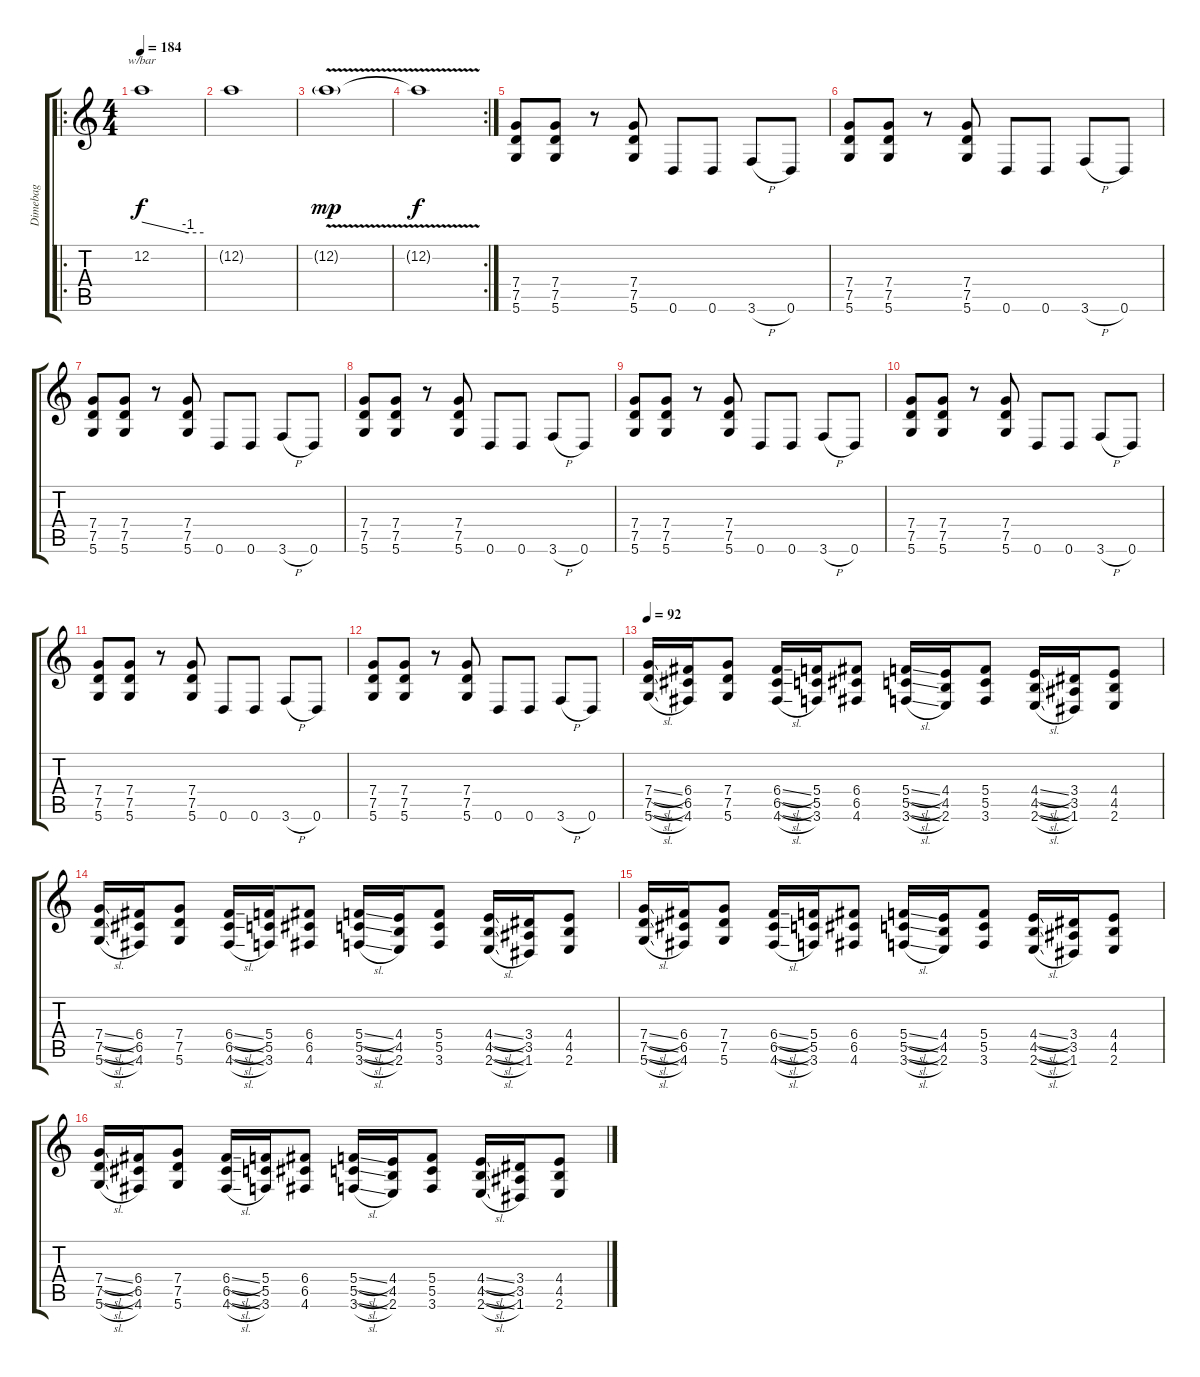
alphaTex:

\track ("Dimebag" "Dimebag") {instrument distortionguitar}
\staff {score tabs}
\tuning (D4 A3 F3 C3 G2 D2) {hide}
\ro
\ts (4 4)
\tempo 184
\clef g2
\ks c
12.2.1{tbe (custom default 0 0 45 -4 60 -4) dy f instrument distortionguitar} |
12.2{t}.1 |
12.2{v g}.1{dy mp} |
\rc 2
12.2{t}.1{dy f} |
(7.4 7.5 5.6).8 (7.4 7.5 5.6).8 r.8 (7.4 7.5 5.6).8 0.6.8 0.6.8 3.6{h}.8 0.6.8 |
(7.4 7.5 5.6).8 (7.4 7.5 5.6).8 r.8 (7.4 7.5 5.6).8 0.6.8 0.6.8 3.6{h}.8 0.6.8 |
(7.4 7.5 5.6).8 (7.4 7.5 5.6).8 r.8 (7.4 7.5 5.6).8 0.6.8 0.6.8 3.6{h}.8 0.6.8 |
(7.4 7.5 5.6).8 (7.4 7.5 5.6).8 r.8 (7.4 7.5 5.6).8 0.6.8 0.6.8 3.6{h}.8 0.6.8 |
(7.4 7.5 5.6).8 (7.4 7.5 5.6).8 r.8 (7.4 7.5 5.6).8 0.6.8 0.6.8 3.6{h}.8 0.6.8 |
(7.4 7.5 5.6).8 (7.4 7.5 5.6).8 r.8 (7.4 7.5 5.6).8 0.6.8 0.6.8 3.6{h}.8 0.6.8 |
(7.4 7.5 5.6).8 (7.4 7.5 5.6).8 r.8 (7.4 7.5 5.6).8 0.6.8 0.6.8 3.6{h}.8 0.6.8 |
(7.4 7.5 5.6).8 (7.4 7.5 5.6).8 r.8 (7.4 7.5 5.6).8 0.6.8 0.6.8 3.6{h}.8 0.6.8 |
\tempo 92
(7.4{sl} 7.5{sl} 5.6{sl}).16 (6.4 6.5 4.6).16 (7.4 7.5 5.6).8 (6.4{sl} 6.5{sl} 4.6{sl}).16 (5.4 5.5 3.6).16 (6.4 6.5 4.6).8 (5.4{sl} 5.5{sl} 3.6{sl}).16 (4.4 4.5 2.6).16 (5.4 5.5 3.6).8 (4.4{sl} 4.5{sl} 2.6{sl}).16 (3.4 3.5 1.6).16 (4.4 4.5 2.6).8 |
(7.4{sl} 7.5{sl} 5.6{sl}).16 (6.4 6.5 4.6).16 (7.4 7.5 5.6).8 (6.4{sl} 6.5{sl} 4.6{sl}).16 (5.4 5.5 3.6).16 (6.4 6.5 4.6).8 (5.4{sl} 5.5{sl} 3.6{sl}).16 (4.4 4.5 2.6).16 (5.4 5.5 3.6).8 (4.4{sl} 4.5{sl} 2.6{sl}).16 (3.4 3.5 1.6).16 (4.4 4.5 2.6).8 |
(7.4{sl} 7.5{sl} 5.6{sl}).16 (6.4 6.5 4.6).16 (7.4 7.5 5.6).8 (6.4{sl} 6.5{sl} 4.6{sl}).16 (5.4 5.5 3.6).16 (6.4 6.5 4.6).8 (5.4{sl} 5.5{sl} 3.6{sl}).16 (4.4 4.5 2.6).16 (5.4 5.5 3.6).8 (4.4{sl} 4.5{sl} 2.6{sl}).16 (3.4 3.5 1.6).16 (4.4 4.5 2.6).8 |
(7.4{sl} 7.5{sl} 5.6{sl}).16 (6.4 6.5 4.6).16 (7.4 7.5 5.6).8 (6.4{sl} 6.5{sl} 4.6{sl}).16 (5.4 5.5 3.6).16 (6.4 6.5 4.6).8 (5.4{sl} 5.5{sl} 3.6{sl}).16 (4.4 4.5 2.6).16 (5.4 5.5 3.6).8 (4.4{sl} 4.5{sl} 2.6{sl}).16 (3.4 3.5 1.6).16 (4.4 4.5 2.6).8
